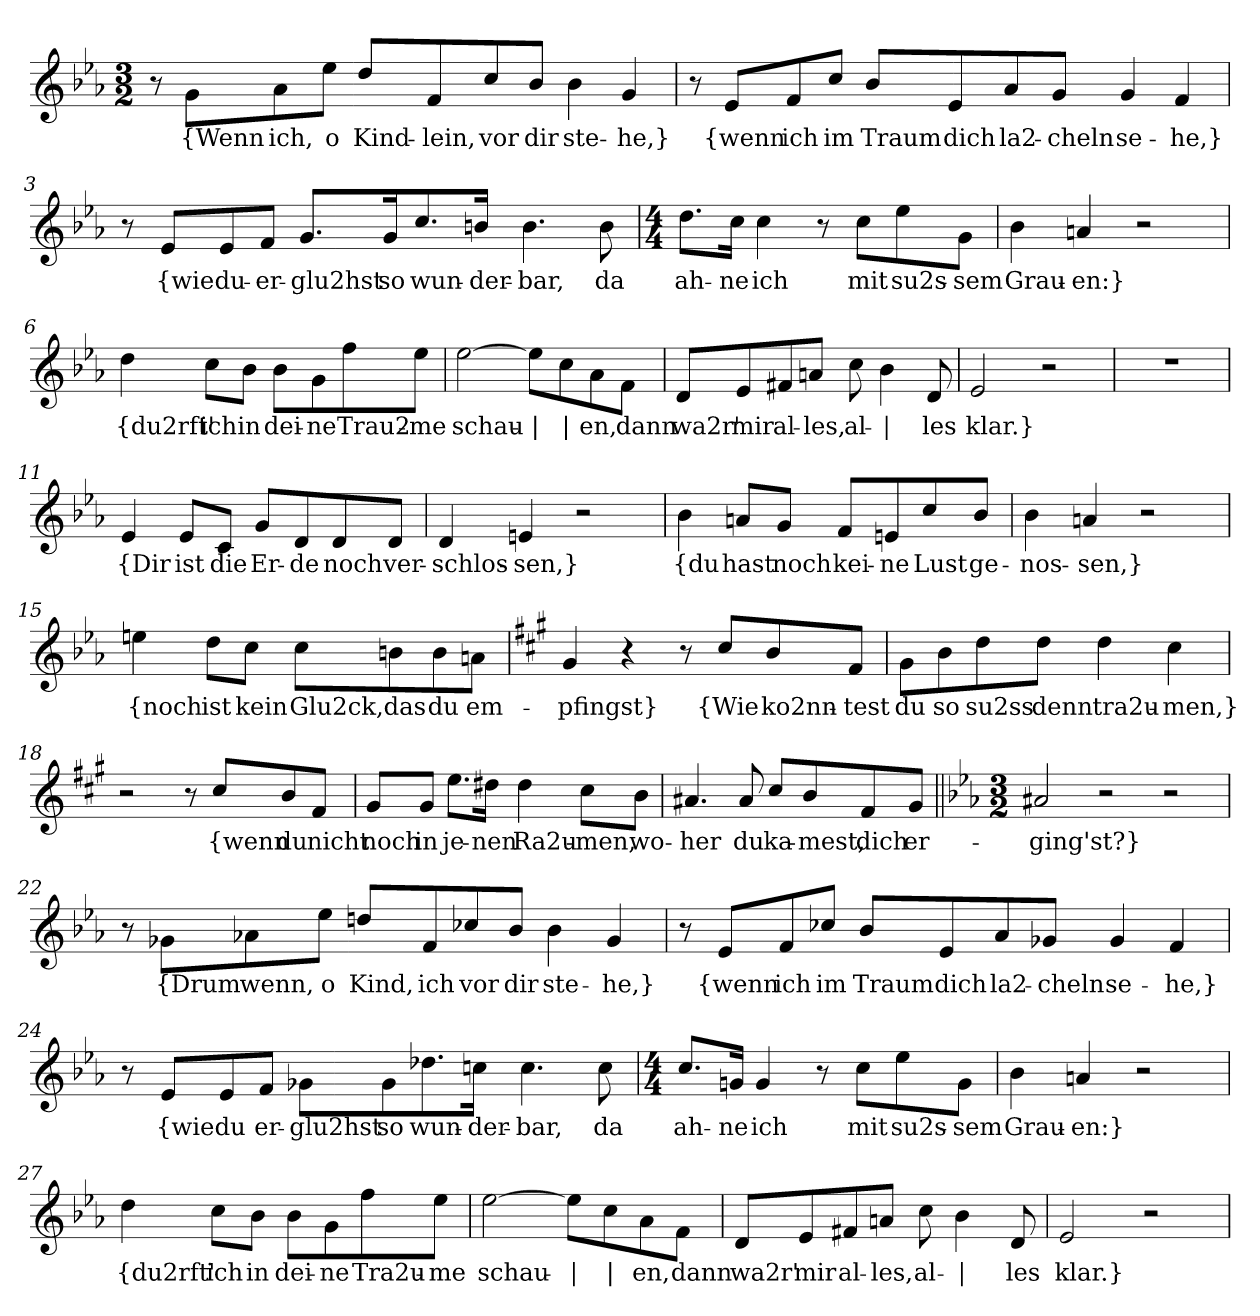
**kern	**text
*part1	*part1
*staff1	*staff1
*clefG2	*
*k[b-e-a-]	*
*M3/2	*
=1	=1
8r	.
!	!LO:LY:b
8g\L	{Wenn
!	!LO:LY:b
8a-\	ich,
!	!LO:LY:b
8ee-\J	o
!	!LO:LY:b
8dd/L	Kind-
!	!LO:LY:b
8f/	-lein,
!	!LO:LY:b
8cc/	vor
!	!LO:LY:b
8b-/J	dir
!	!LO:LY:b
4b-\	ste-
!	!LO:LY:b
4g/	-he,}
=2	=2
8r	.
!	!LO:LY:b
8e-/L	{wenn
!	!LO:LY:b
8f/	ich
!	!LO:LY:b
8cc/J	im
!	!LO:LY:b
8b-/L	Traum
!	!LO:LY:b
8e-/	dich
!	!LO:LY:b
8a-/	la2-
!	!LO:LY:b
8g/J	-cheln
!	!LO:LY:b
4g/	se-
!	!LO:LY:b
4f/	-he,}
!!LO:LB:g=z
=3	=3
8r	.
!	!LO:LY:b
8e-/L	{wie
!	!LO:LY:b
8e-/	du-
!	!LO:LY:b
8f/J	er-
!	!LO:LY:b
8.g/L	-glu2hst
!	!LO:LY:b
16g/K	so
!	!LO:LY:b
8.cc/	wun-
!	!LO:LY:b
16bn/Jk	-der-
!	!LO:LY:b
4.b\	-bar,
!	!LO:LY:b
8b\	da
=4	=4
*M4/4	*
!	!LO:LY:b
8.dd\L	ah-
!	!LO:LY:b
16cc\Jk	-ne
!	!LO:LY:b
4cc\	ich
8r	.
!	!LO:LY:b
8cc\L	mit
!	!LO:LY:b
8ee-\	su2s-
!	!LO:LY:b
8g\J	-sem
=5	=5
!	!LO:LY:b
4b-\	Grau-
!	!LO:LY:b
4an/	-en:}
2r	.
!!LO:LB:g=z
=6	=6
!	!LO:LY:b
4dd\	{du2rft'
!	!LO:LY:b
8cc\L	ich
!	!LO:LY:b
8b-\J	in
!	!LO:LY:b
8b-\L	dei-
!	!LO:LY:b
8g\	-ne
!	!LO:LY:b
8ff\	Trau2-
!	!LO:LY:b
8ee-\J	-me
=7	=7
!	!LO:LY:b
[2ee-\	schau-
!	!LO:LY:b
8ee-\L]	|
!	!LO:LY:b
8cc\	|
!	!LO:LY:b
8a-\	-en,
!	!LO:LY:b
8f\J	dann
=8	=8
!	!LO:LY:b
8d/L	wa2r'
!	!LO:LY:b
8e-/	mir
!	!LO:LY:b
8f#X/	al-
!	!LO:LY:b
8an/J	-les,
!	!LO:LY:b
8cc\	al-
!	!LO:LY:b
4b-\	|
!	!LO:LY:b
8d/	-les
=9	=9
!	!LO:LY:b
2e-/	klar.}
2r	.
=10	=10
1r	.
!!LO:LB:g=z
=11	=11
!	!LO:LY:b
4e-/	{Dir
!	!LO:LY:b
8e-/L	ist
!	!LO:LY:b
8c/J	die
!	!LO:LY:b
8g/L	Er-
!	!LO:LY:b
8d/	-de
!	!LO:LY:b
8d/	noch
!	!LO:LY:b
8d/J	ver-
=12	=12
!	!LO:LY:b
4d/	-schlos-
!	!LO:LY:b
4en/	-sen,}
2r	.
=13	=13
!	!LO:LY:b
4b-\	{du
!	!LO:LY:b
8an/L	hast
!	!LO:LY:b
8g/J	noch
!	!LO:LY:b
8f/L	kei-
!	!LO:LY:b
8en/	-ne
!	!LO:LY:b
8cc/	Lust
!	!LO:LY:b
8b-/J	ge-
=14	=14
!	!LO:LY:b
4b-\	nos-
!	!LO:LY:b
4an/	-sen,}
2r	.
!!LO:LB:g=z
=15	=15
!	!LO:LY:b
4een\	{noch
!	!LO:LY:b
8dd\L	ist
!	!LO:LY:b
8cc\J	kein
!	!LO:LY:b
8cc\L	Glu2ck,
!	!LO:LY:b
8bn\	das
!	!LO:LY:b
8b\	du
!	!LO:LY:b
8an\J	em-
=16	=16
*k[f#c#g#]	*
!	!LO:LY:b
4g#/	-pfingst}
4r	.
8r	.
!	!LO:LY:b
8cc#/L	{Wie
!	!LO:LY:b
8b/	ko2nn-
!	!LO:LY:b
8f#/J	-test
=17	=17
!	!LO:LY:b
8g#\L	du
!	!LO:LY:b
8b\	so
!	!LO:LY:b
8dd\	su2ss
!	!LO:LY:b
8dd\J	denn
!	!LO:LY:b
4dd\	tra2u-
!	!LO:LY:b
4cc#\	-men,}
!!LO:LB:g=z
=18	=18
2r	.
8r	.
!	!LO:LY:b
8cc#/L	{wenn
!	!LO:LY:b
8b/	du
!	!LO:LY:b
8f#/J	nicht
=19	=19
!	!LO:LY:b
8g#/L	noch
!	!LO:LY:b
8g#/J	in
!	!LO:LY:b
8.ee\L	je-
!	!LO:LY:b
16dd#X\Jk	-nen
!	!LO:LY:b
4dd#\	Ra2u-
!	!LO:LY:b
8cc#\L	-men,
!	!LO:LY:b
8b\J	wo-
=20	=20
!	!LO:LY:b
4.a#X/	her
!	!LO:LY:b
8a#/	du
!	!LO:LY:b
8cc#/L	ka-
!	!LO:LY:b
8b/	-mest,
!	!LO:LY:b
8f#/	dich
!	!LO:LY:b
8g#/J	er-
!!LO:LB:g=z
=21||	=21||
*k[b-e-a-]	*
*M3/2	*
!	!LO:LY:b
2a#X/	-ging'st?}
2r	.
2r	.
=22	=22
8r	.
!	!LO:LY:b
8g-X\L	{Drum
!	!LO:LY:b
8a-X\	wenn,
!	!LO:LY:b
8ee-\J	o
!	!LO:LY:b
8ddn/L	Kind,
!	!LO:LY:b
8f/	ich
!	!LO:LY:b
8cc-X/	vor
!	!LO:LY:b
8b-/J	dir
!	!LO:LY:b
4b-\	ste-
!	!LO:LY:b
4g-/	-he,}
!!LO:LB:g=z
=23	=23
8r	.
!	!LO:LY:b
8e-/L	{wenn
!	!LO:LY:b
8f/	ich
!	!LO:LY:b
8cc-X/J	im
!	!LO:LY:b
8b-/L	Traum
!	!LO:LY:b
8e-/	dich
!	!LO:LY:b
8a-/	la2-
!	!LO:LY:b
8g-X/J	-cheln
!	!LO:LY:b
4g-/	se-
!	!LO:LY:b
4f/	-he,}
=24	=24
8r	.
!	!LO:LY:b
8e-/L	{wie
!	!LO:LY:b
8e-/	du
!	!LO:LY:b
8f/J	er-
!	!LO:LY:b
8g-X\L	-glu2hst
!	!LO:LY:b
8g-\	so
!	!LO:LY:b
8.dd-X\	wun-
!	!LO:LY:b
16ccn\Jk	-der-
!	!LO:LY:b
4.cc\	-bar,
!	!LO:LY:b
8cc\	da
!!LO:LB:g=z
=25	=25
*M4/4	*
!	!LO:LY:b
8.cc/L	ah-
!	!LO:LY:b
16gn/Jk	-ne
!	!LO:LY:b
4g/	ich
8r	.
!	!LO:LY:b
8cc\L	mit
!	!LO:LY:b
8ee-\	su2s-
!	!LO:LY:b
8g\J	-sem
=26	=26
!	!LO:LY:b
4b-\	Grau-
!	!LO:LY:b
4an/	-en:}
2r	.
=27	=27
!	!LO:LY:b
4dd\	{du2rft'
!	!LO:LY:b
8cc\L	ich
!	!LO:LY:b
8b-\J	in
!	!LO:LY:b
8b-\L	dei-
!	!LO:LY:b
8g\	-ne
!	!LO:LY:b
8ff\	Tra2u-
!	!LO:LY:b
8ee-\J	-me
=28	=28
!	!LO:LY:b
[2ee-\	schau-
!	!LO:LY:b
8ee-\L]	|
!	!LO:LY:b
8cc\	|
!	!LO:LY:b
8a-\	-en,
!	!LO:LY:b
8f\J	dann
!!LO:LB:g=z
=29	=29
!	!LO:LY:b
8d/L	wa2r'
!	!LO:LY:b
8e-/	mir
!	!LO:LY:b
8f#X/	al-
!	!LO:LY:b
8an/J	-les,
!	!LO:LY:b
8cc\	al-
!	!LO:LY:b
4b-\	|
!	!LO:LY:b
8d/	-les
=30	=30
!	!LO:LY:b
2e-/	klar.}
2r	.
=	=
*-	*-
